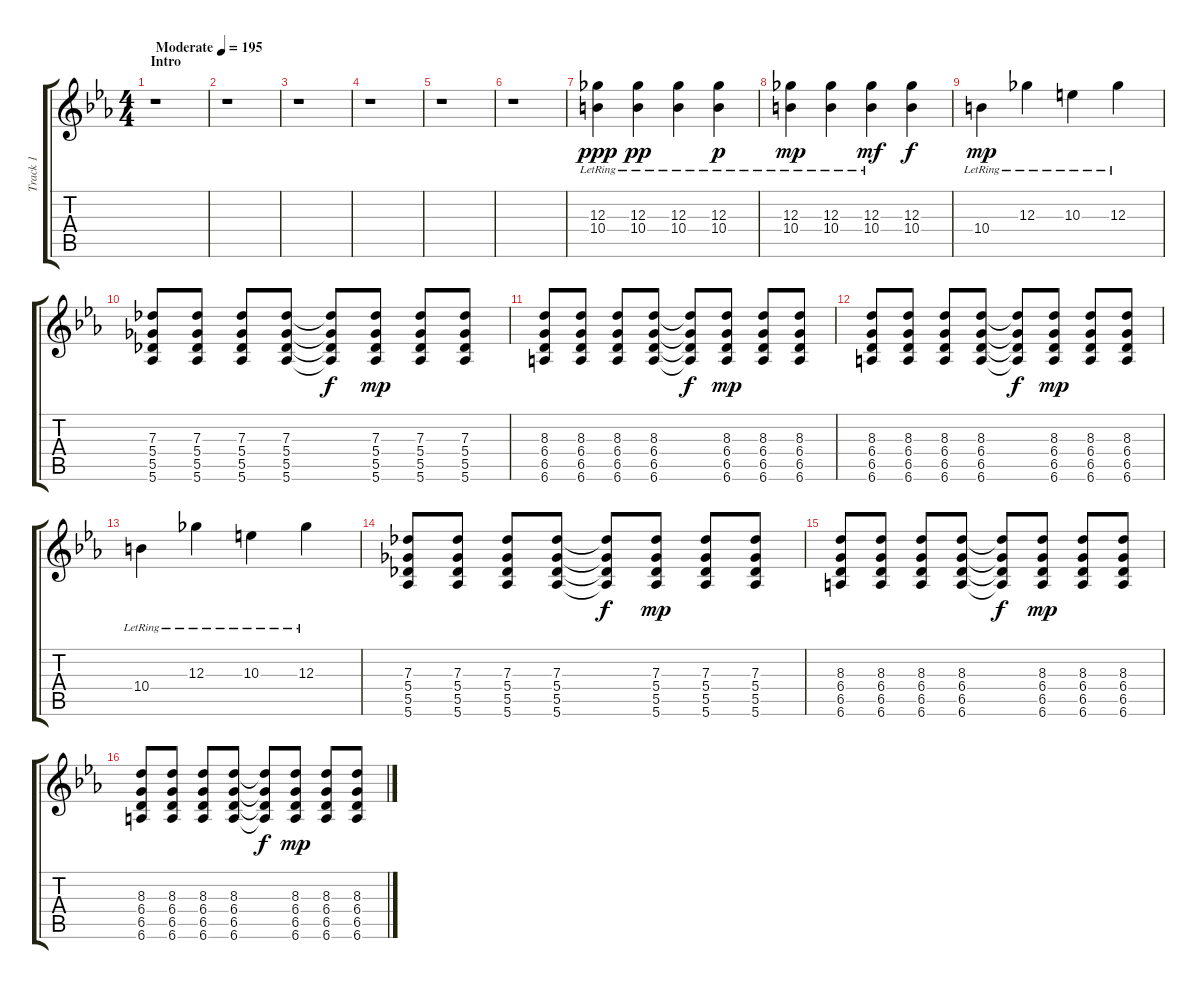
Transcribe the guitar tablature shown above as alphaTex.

\track ("Track 1" "Track 1") {instrument distortionguitar}
\staff {score tabs}
\tuning (Eb4 Bb3 Gb3 Db3 Ab2 Eb2) {hide}
\ts (4 4)
\section ("" "Intro")
\tempo (195 "Moderate")
\clef g2
\ks eb
r.1{dy ppp instrument distortionguitar} |
r.1 |
r.1 |
r.1 |
r.1 |
r.1 |
(12.3{lr} 10.4{lr}).4 (12.3{lr} 10.4{lr}).4{dy pp} (12.3{lr} 10.4{lr}).4 (12.3{lr} 10.4{lr}).4{dy p} |
(12.3{lr} 10.4{lr}).4{dy mp} (12.3{lr} 10.4{lr}).4 (12.3{lr} 10.4{lr}).4{dy mf} (12.3 10.4).4{dy f} |
10.4{lr}.4{dy mp} 12.3{lr}.4 10.3{lr}.4 12.3{lr}.4 |
(7.3 5.4 5.5 5.6).8 (7.3 5.4 5.5 5.6).8 (7.3 5.4 5.5 5.6).8 (7.3 5.4 5.5 5.6).8 (7.3{t} 5.4{t} 5.5{t} 5.6{t}).8{dy f} (7.3 5.4 5.5 5.6).8{dy mp} (7.3 5.4 5.5 5.6).8 (7.3 5.4 5.5 5.6).8 |
(8.3 6.4 6.5 6.6).8 (8.3 6.4 6.5 6.6).8 (8.3 6.4 6.5 6.6).8 (8.3 6.4 6.5 6.6).8 (8.3{t} 6.4{t} 6.5{t} 6.6{t}).8{dy f} (8.3 6.4 6.5 6.6).8{dy mp} (8.3 6.4 6.5 6.6).8 (8.3 6.4 6.5 6.6).8 |
(8.3 6.4 6.5 6.6).8 (8.3 6.4 6.5 6.6).8 (8.3 6.4 6.5 6.6).8 (8.3 6.4 6.5 6.6).8 (8.3{t} 6.4{t} 6.5{t} 6.6{t}).8{dy f} (8.3 6.4 6.5 6.6).8{dy mp} (8.3 6.4 6.5 6.6).8 (8.3 6.4 6.5 6.6).8 |
10.4{lr}.4 12.3{lr}.4 10.3{lr}.4 12.3{lr}.4 |
(7.3 5.4 5.5 5.6).8 (7.3 5.4 5.5 5.6).8 (7.3 5.4 5.5 5.6).8 (7.3 5.4 5.5 5.6).8 (7.3{t} 5.4{t} 5.5{t} 5.6{t}).8{dy f} (7.3 5.4 5.5 5.6).8{dy mp} (7.3 5.4 5.5 5.6).8 (7.3 5.4 5.5 5.6).8 |
(8.3 6.4 6.5 6.6).8 (8.3 6.4 6.5 6.6).8 (8.3 6.4 6.5 6.6).8 (8.3 6.4 6.5 6.6).8 (8.3{t} 6.4{t} 6.5{t} 6.6{t}).8{dy f} (8.3 6.4 6.5 6.6).8{dy mp} (8.3 6.4 6.5 6.6).8 (8.3 6.4 6.5 6.6).8 |
(8.3 6.4 6.5 6.6).8 (8.3 6.4 6.5 6.6).8 (8.3 6.4 6.5 6.6).8 (8.3 6.4 6.5 6.6).8 (8.3{t} 6.4{t} 6.5{t} 6.6{t}).8{dy f} (8.3 6.4 6.5 6.6).8{dy mp} (8.3 6.4 6.5 6.6).8 (8.3 6.4 6.5 6.6).8
